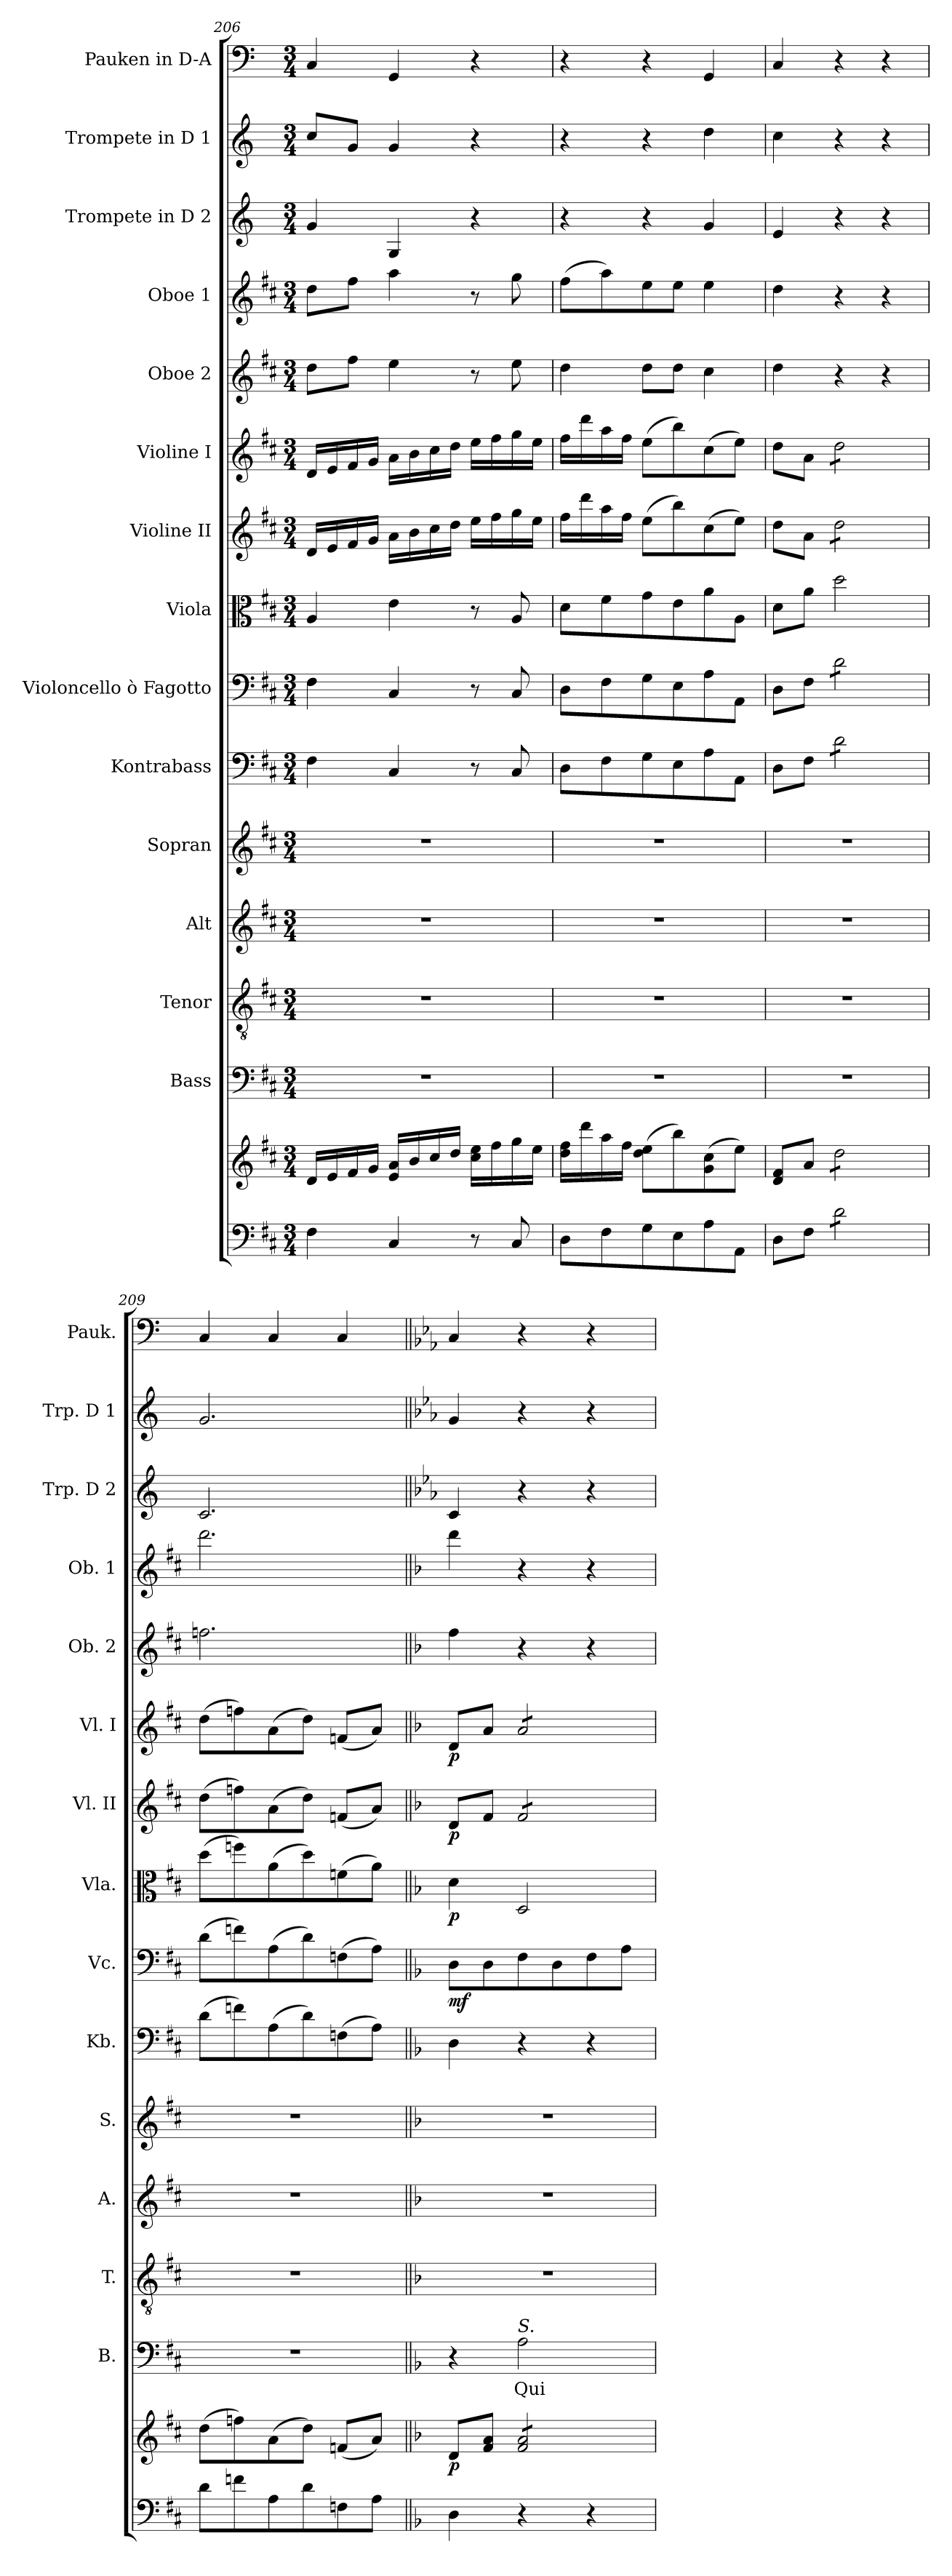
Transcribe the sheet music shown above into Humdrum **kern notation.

**kern	**kern	**dynam	**kern	**text	**kern	**kern	**kern	**kern	**kern	**dynam	**kern	**dynam	**kern	**dynam	**kern	**dynam	**kern	**kern	**kern	**kern	**kern
*part15	*part15	*part15	*part14	*part14	*part13	*part12	*part11	*part10	*part9	*part9	*part8	*part8	*part7	*part7	*part6	*part6	*part5	*part4	*part3	*part2	*part1
*staff16	*staff15	*staff15/16	*staff14	*staff14	*staff13	*staff12	*staff11	*staff10	*staff9	*staff9	*staff8	*staff8	*staff7	*staff7	*staff6	*staff6	*staff5	*staff4	*staff3	*staff2	*staff1
*	*	*	*I"Bass	*	*I"Tenor	*I"Alt	*I"Sopran	*I"Kontrabass	*I"Violoncello ò Fagotto	*	*I"Viola	*	*I"Violine II	*	*I"Violine I	*	*I"Oboe 2	*I"Oboe 1	*I"Trompete in D 2	*I"Trompete in D 1	*I"Pauken in D-A
*	*	*	*I'B.	*	*I'T.	*I'A.	*I'S.	*I'Kb.	*I'Vc.	*	*I'Vla.	*	*I'Vl. II	*	*I'Vl. I	*	*I'Ob. 2	*I'Ob. 1	*I'Trp. D 2	*I'Trp. D 1	*I'Pauk.
*clefF4	*clefG2	*	*clefF4	*	*clefGv2	*clefG2	*clefG2	*clefF4	*clefF4	*	*clefC3	*	*clefG2	*	*clefG2	*	*clefG2	*clefG2	*clefG2	*clefG2	*clefF4
*	*	*	*	*	*	*	*	*ITrd7c12	*	*	*	*	*	*	*	*	*	*	*ITrd-1c-2	*ITrd-1c-2	*ITrd-1c-2
*k[f#c#]	*k[f#c#]	*	*k[f#c#]	*	*k[f#c#]	*k[f#c#]	*k[f#c#]	*k[f#c#]	*k[f#c#]	*	*k[f#c#]	*	*k[f#c#]	*	*k[f#c#]	*	*k[f#c#]	*k[f#c#]	*k[f#c#]	*k[f#c#]	*k[f#c#]
*D:	*D:	*	*D:	*	*D:	*D:	*D:	*D:	*D:	*	*D:	*	*D:	*	*D:	*	*D:	*D:	*D:	*D:	*D:
*M3/4	*M3/4	*	*M3/4	*	*M3/4	*M3/4	*M3/4	*M3/4	*M3/4	*	*M3/4	*	*M3/4	*	*M3/4	*	*M3/4	*M3/4	*M3/4	*M3/4	*M3/4
=206	=206	=206	=206	=206	=206	=206	=206	=206	=206	=206	=206	=206	=206	=206	=206	=206	=206	=206	=206	=206	=206
4F#\	16d/LL	.	2.r	.	2.r	2.r	2.r	4FF#\	4F#\	.	4A/	.	16d/LL	.	16d/LL	.	8dd\L	8dd\L	4a/	8dd/L	4D/
.	16e/	.	.	.	.	.	.	.	.	.	.	.	16e/	.	16e/	.	.	.	.	.	.
.	16f#/	.	.	.	.	.	.	.	.	.	.	.	16f#/	.	16f#/	.	8ff#\J	8ff#\J	.	8a/J	.
.	16g/JJ	.	.	.	.	.	.	.	.	.	.	.	16g/JJ	.	16g/JJ	.	.	.	.	.	.
4C#/	16e/ 16a/LL	.	.	.	.	.	.	4CC#/	4C#/	.	4e\	.	16a\LL	.	16a\LL	.	4ee\	4aa\	4A/	4a/	4AA/
.	16b/	.	.	.	.	.	.	.	.	.	.	.	16b\	.	16b\	.	.	.	.	.	.
.	16cc#/	.	.	.	.	.	.	.	.	.	.	.	16cc#\	.	16cc#\	.	.	.	.	.	.
.	16dd/JJ	.	.	.	.	.	.	.	.	.	.	.	16dd\JJ	.	16dd\JJ	.	.	.	.	.	.
8r	16cc#\ 16ee\LL	.	.	.	.	.	.	8r	8r	.	8r	.	16ee\LL	.	16ee\LL	.	8r	8r	4r	4r	4r
.	16ff#\	.	.	.	.	.	.	.	.	.	.	.	16ff#\	.	16ff#\	.	.	.	.	.	.
8C#/	16gg\	.	.	.	.	.	.	8CC#/	8C#/	.	8A/	.	16gg\	.	16gg\	.	8ee\	8gg\	.	.	.
.	16ee\JJ	.	.	.	.	.	.	.	.	.	.	.	16ee\JJ	.	16ee\JJ	.	.	.	.	.	.
=207	=207	=207	=207	=207	=207	=207	=207	=207	=207	=207	=207	=207	=207	=207	=207	=207	=207	=207	=207	=207	=207
8D\L	16dd\ 16ff#\LL	.	2.r	.	2.r	2.r	2.r	8DD\L	8D\L	.	8d\L	.	16ff#\LL	.	16ff#\LL	.	4dd\	(>8ff#\L	4r	4r	4r
.	16ddd\	.	.	.	.	.	.	.	.	.	.	.	16ddd\	.	16ddd\	.	.	.	.	.	.
8F#\	16aa\	.	.	.	.	.	.	8FF#\	8F#\	.	8f#\	.	16aa\	.	16aa\	.	.	8aa\)	.	.	.
.	16ff#\JJ	.	.	.	.	.	.	.	.	.	.	.	16ff#\JJ	.	16ff#\JJ	.	.	.	.	.	.
8G\	(>8dd\ 8ee\L	.	.	.	.	.	.	8GG\	8G\	.	8g\	.	(>8ee\L	.	(>8ee\L	.	8dd\L	8ee\	4r	4r	4r
8E\	8bb\)	.	.	.	.	.	.	8EE\	8E\	.	8e\	.	8bb\)	.	8bb\)	.	8dd\J	8ee\J	.	.	.
8A\	(>8g\ 8cc#\	.	.	.	.	.	.	8AA\	8A\	.	8a\	.	(>8cc#\	.	(>8cc#\	.	4cc#\	4ee\	4a/	4ee\	4AA/
8AA\J	8ee\J)	.	.	.	.	.	.	8AAA\J	8AA\J	.	8A\J	.	8ee\J)	.	8ee\J)	.	.	.	.	.	.
=208	=208	=208	=208	=208	=208	=208	=208	=208	=208	=208	=208	=208	=208	=208	=208	=208	=208	=208	=208	=208	=208
8D\L	8d/ 8f#/L	.	2.r	.	2.r	2.r	2.r	8DD\L	8D\L	.	8d\L	.	8dd\L	.	8dd\L	.	4dd\	4dd\	4f#/	4dd\	4D/
8F#\J	8a/J	.	.	.	.	.	.	8FF#\J	8F#\J	.	8a\J	.	8a\J	.	8a\J	.	.	.	.	.	.
*tremolo	*	*	*	*	*	*	*	*	*	*	*	*	*	*	*	*	*	*	*	*	*
*	*tremolo	*	*	*	*	*	*	*	*	*	*	*	*	*	*	*	*	*	*	*	*
*	*	*	*	*	*	*	*	*tremolo	*	*	*	*	*	*	*	*	*	*	*	*	*
*	*	*	*	*	*	*	*	*	*tremolo	*	*	*	*	*	*	*	*	*	*	*	*
*	*	*	*	*	*	*	*	*	*	*	*	*	*tremolo	*	*	*	*	*	*	*	*
*	*	*	*	*	*	*	*	*	*	*	*	*	*	*	*tremolo	*	*	*	*	*	*
8d\L	8dd\L	.	.	.	.	.	.	8D\L	8d\L	.	2dd\	.	8dd\L	.	8dd\L	.	4r	4r	4r	4r	4r
8d\	8dd\	.	.	.	.	.	.	8D\	8d\	.	.	.	8dd\	.	8dd\	.	.	.	.	.	.
8d\	8dd\	.	.	.	.	.	.	8D\	8d\	.	.	.	8dd\	.	8dd\	.	4r	4r	4r	4r	4r
8d\J	8dd\J	.	.	.	.	.	.	8D\J	8d\J	.	.	.	8dd\J	.	8dd\J	.	.	.	.	.	.
*	*	*	*	*	*	*	*	*	*	*	*	*	*	*	*Xtremolo	*	*	*	*	*	*
*	*	*	*	*	*	*	*	*	*	*	*	*	*Xtremolo	*	*	*	*	*	*	*	*
*	*	*	*	*	*	*	*	*	*Xtremolo	*	*	*	*	*	*	*	*	*	*	*	*
*	*	*	*	*	*	*	*	*Xtremolo	*	*	*	*	*	*	*	*	*	*	*	*	*
*	*Xtremolo	*	*	*	*	*	*	*	*	*	*	*	*	*	*	*	*	*	*	*	*
*Xtremolo	*	*	*	*	*	*	*	*	*	*	*	*	*	*	*	*	*	*	*	*	*
!!LO:PB:g=z
=209	=209	=209	=209	=209	=209	=209	=209	=209	=209	=209	=209	=209	=209	=209	=209	=209	=209	=209	=209	=209	=209
8d\L	(>8dd\L	.	2.r	.	2.r	2.r	2.r	(>8D\L	(>8d\L	.	(>8dd\L	.	(>8dd\L	.	(>8dd\L	.	2.ffn\	2.ddd\	2.d/	2.a/	4D/
8fn\	8ffn\)	.	.	.	.	.	.	8Fn\)	8fn\)	.	8ffn\)	.	8ffn\)	.	8ffn\)	.	.	.	.	.	.
8A\	(>8a\	.	.	.	.	.	.	(>8AA\	(>8A\	.	(>8a\	.	(>8a\	.	(>8a\	.	.	.	.	.	4D/
8d\	8dd\J)	.	.	.	.	.	.	8D\)	8d\)	.	8dd\)	.	8dd\J)	.	8dd\J)	.	.	.	.	.	.
8Fn\	(<8fn/L	.	.	.	.	.	.	(>8FFn\	(>8Fn\	.	(>8fn\	.	(<8fn/L	.	(<8fn/L	.	.	.	.	.	4D/
8A\J	8a/J)	.	.	.	.	.	.	8AA\J)	8A\J)	.	8a\J)	.	8a/J)	.	8a/J)	.	.	.	.	.	.
=210||	=210||	=210||	=210||	=210||	=210||	=210||	=210||	=210||	=210||	=210||	=210||	=210||	=210||	=210||	=210||	=210||	=210||	=210||	=210||	=210||	=210||
*k[b-]	*k[b-]	*	*k[b-]	*	*k[b-]	*k[b-]	*k[b-]	*k[b-]	*k[b-]	*	*k[b-]	*	*k[b-]	*	*k[b-]	*	*k[b-]	*k[b-]	*k[b-]	*k[b-]	*k[b-]
*F:	*F:	*	*F:	*	*F:	*F:	*F:	*F:	*F:	*	*F:	*	*F:	*	*F:	*	*F:	*F:	*F:	*F:	*F:
!	!	!LO:DY:b	!	!	!	!	!	!	!	!LO:DY:b	!	!LO:DY:b	!	!LO:DY:b	!	!LO:DY:b	!	!	!	!	!
4D\	8d/L	p	4r	.	2.r	2.r	2.r	4DD\	8D\L	mf	4d\	p	8d/L	p	8d/L	p	4ff\	4ddd\	4d/	4a/	4D/
.	8f/ 8a/J	.	.	.	.	.	.	.	8D\	.	.	.	8f/J	.	8a/J	.	.	.	.	.	.
!	!	!	!LO:TX:a:i:t=S.	!	!	!	!	!	!	!	!	!	!	!	!	!	!	!	!	!	!
!	!	!	!	!LO:LY:b	!	!	!	!	!	!	!	!	!	!	!	!	!	!	!	!	!
*	*tremolo	*	*	*	*	*	*	*	*	*	*	*	*	*	*	*	*	*	*	*	*
*	*	*	*	*	*	*	*	*	*	*	*	*	*tremolo	*	*	*	*	*	*	*	*
*	*	*	*	*	*	*	*	*	*	*	*	*	*	*	*tremolo	*	*	*	*	*	*
4r	8f/ 8a/L	.	2A\	Qui	.	.	.	4r	8F\	.	2D/	.	8f/L	.	8a/L	.	4r	4r	4r	4r	4r
.	8f/ 8a/	.	.	.	.	.	.	.	8D\	.	.	.	8f/	.	8a/	.	.	.	.	.	.
4r	8f/ 8a/	.	.	.	.	.	.	4r	8F\	.	.	.	8f/	.	8a/	.	4r	4r	4r	4r	4r
.	8f/ 8a/J	.	.	.	.	.	.	.	8A\J	.	.	.	8f/J	.	8a/J	.	.	.	.	.	.
*	*	*	*	*	*	*	*	*	*	*	*	*	*	*	*Xtremolo	*	*	*	*	*	*
*	*	*	*	*	*	*	*	*	*	*	*	*	*Xtremolo	*	*	*	*	*	*	*	*
*	*Xtremolo	*	*	*	*	*	*	*	*	*	*	*	*	*	*	*	*	*	*	*	*
=	=	=	=	=	=	=	=	=	=	=	=	=	=	=	=	=	=	=	=	=	=
*-	*-	*-	*-	*-	*-	*-	*-	*-	*-	*-	*-	*-	*-	*-	*-	*-	*-	*-	*-	*-	*-
